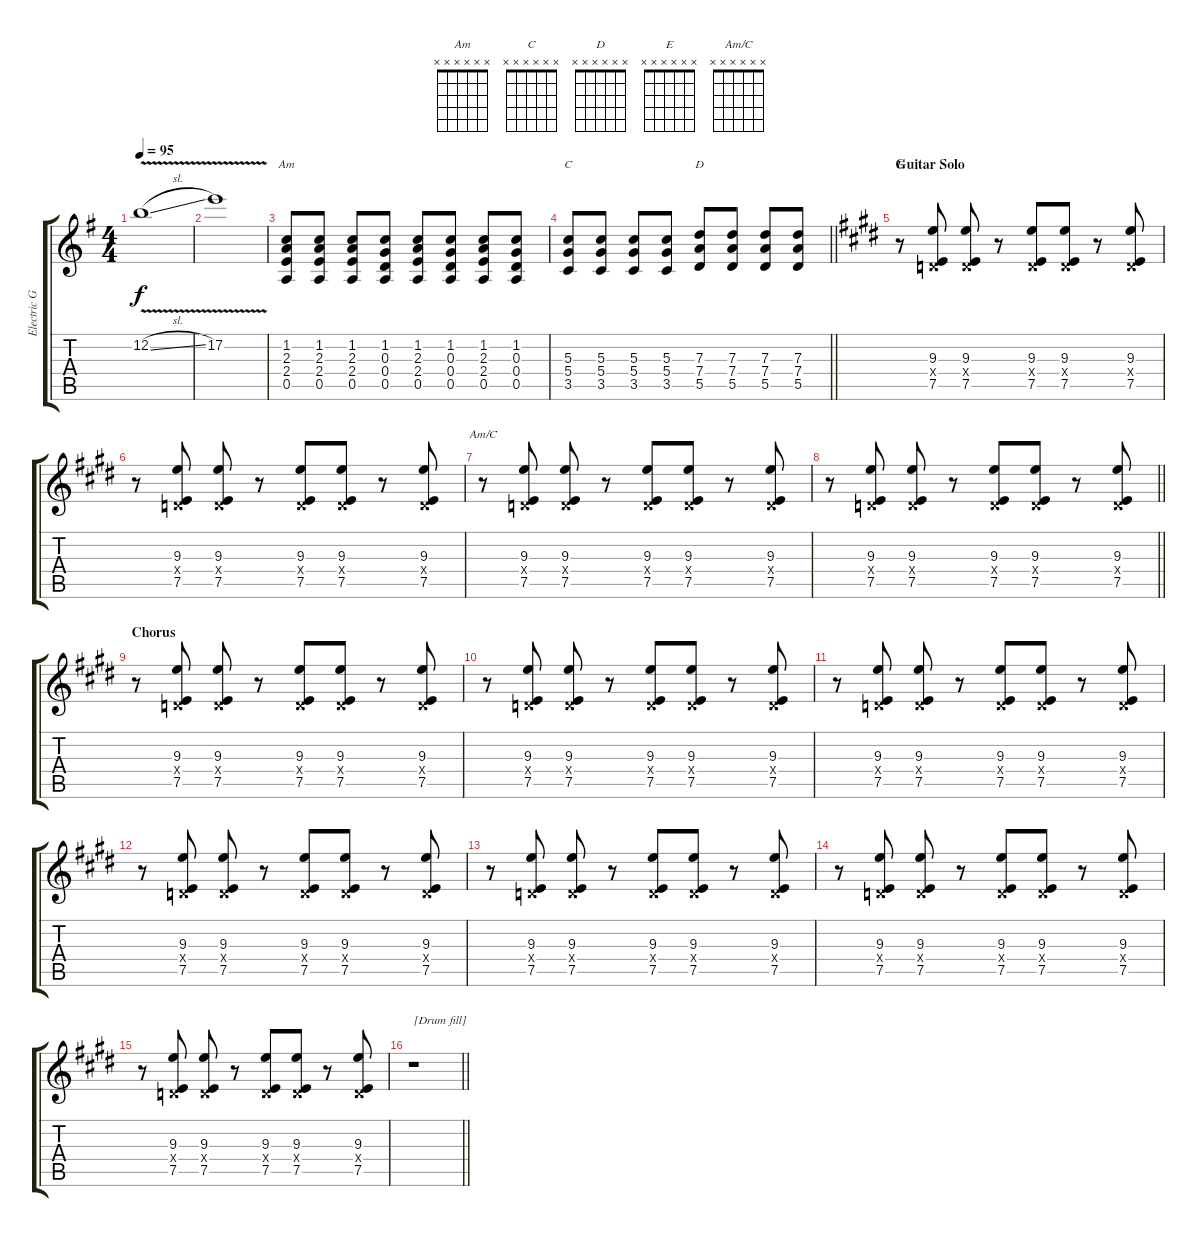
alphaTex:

\track ("Electric Guitar" "Electric G") {instrument overdrivenguitar}
\staff {score tabs}
\tuning (E4 B3 G3 D3 A2 E2) {hide}
\chord ("Am" x x x x x x)
\chord ("C" x x x x x x)
\chord ("D" x x x x x x)
\chord ("E" x x x x x x)
\chord ("Am/C" x x x x x x)
\ts (4 4)
\tempo 95
\clef g2
\ks eminor
12.2{v sl}.1{dy f} |
17.2{v}.1 |
(1.2 2.3 2.4 0.5).8{ch "Am" volume 10} (1.2 2.3 2.4 0.5).8 (1.2 2.3 2.4 0.5).8 (1.2 0.3 0.4 0.5).8 (1.2 2.3 2.4 0.5).8 (1.2 0.3 0.4 0.5).8 (1.2 2.3 2.4 0.5).8 (1.2 0.3 0.4 0.5).8 |
\barLineRight lightlight
(5.3 5.4 3.5).8{ch "C"} (5.3 5.4 3.5).8 (5.3 5.4 3.5).8 (5.3 5.4 3.5).8 (7.3 7.4 5.5).8{ch "D"} (7.3 7.4 5.5).8 (7.3 7.4 5.5).8 (7.3 7.4 5.5).8 |
\section ("" "Guitar Solo")
\ks e
r.8{ch "E"} (9.3 0.4{x} 7.5).8 (9.3 0.4{x} 7.5).8 r.8 (9.3 0.4{x} 7.5).8 (9.3 0.4{x} 7.5).8 r.8 (9.3 0.4{x} 7.5).8 |
r.8 (9.3 0.4{x} 7.5).8 (9.3 0.4{x} 7.5).8 r.8 (9.3 0.4{x} 7.5).8 (9.3 0.4{x} 7.5).8 r.8 (9.3 0.4{x} 7.5).8 |
r.8{ch "Am/C"} (9.3 0.4{x} 7.5).8 (9.3 0.4{x} 7.5).8 r.8 (9.3 0.4{x} 7.5).8 (9.3 0.4{x} 7.5).8 r.8 (9.3 0.4{x} 7.5).8 |
\barLineRight lightlight
r.8 (9.3 0.4{x} 7.5).8 (9.3 0.4{x} 7.5).8 r.8 (9.3 0.4{x} 7.5).8 (9.3 0.4{x} 7.5).8 r.8 (9.3 0.4{x} 7.5).8 |
\section ("" "Chorus")
r.8 (9.3 0.4{x} 7.5).8 (9.3 0.4{x} 7.5).8 r.8 (9.3 0.4{x} 7.5).8 (9.3 0.4{x} 7.5).8 r.8 (9.3 0.4{x} 7.5).8 |
r.8 (9.3 0.4{x} 7.5).8 (9.3 0.4{x} 7.5).8 r.8 (9.3 0.4{x} 7.5).8 (9.3 0.4{x} 7.5).8 r.8 (9.3 0.4{x} 7.5).8 |
r.8 (9.3 0.4{x} 7.5).8 (9.3 0.4{x} 7.5).8 r.8 (9.3 0.4{x} 7.5).8 (9.3 0.4{x} 7.5).8 r.8 (9.3 0.4{x} 7.5).8 |
r.8 (9.3 0.4{x} 7.5).8 (9.3 0.4{x} 7.5).8 r.8 (9.3 0.4{x} 7.5).8 (9.3 0.4{x} 7.5).8 r.8 (9.3 0.4{x} 7.5).8 |
r.8 (9.3 0.4{x} 7.5).8 (9.3 0.4{x} 7.5).8 r.8 (9.3 0.4{x} 7.5).8 (9.3 0.4{x} 7.5).8 r.8 (9.3 0.4{x} 7.5).8 |
r.8 (9.3 0.4{x} 7.5).8 (9.3 0.4{x} 7.5).8 r.8 (9.3 0.4{x} 7.5).8 (9.3 0.4{x} 7.5).8 r.8 (9.3 0.4{x} 7.5).8 |
r.8 (9.3 0.4{x} 7.5).8 (9.3 0.4{x} 7.5).8 r.8 (9.3 0.4{x} 7.5).8 (9.3 0.4{x} 7.5).8 r.8 (9.3 0.4{x} 7.5).8 |
\barLineRight lightlight
r.1{txt "[Drum fill]"}
